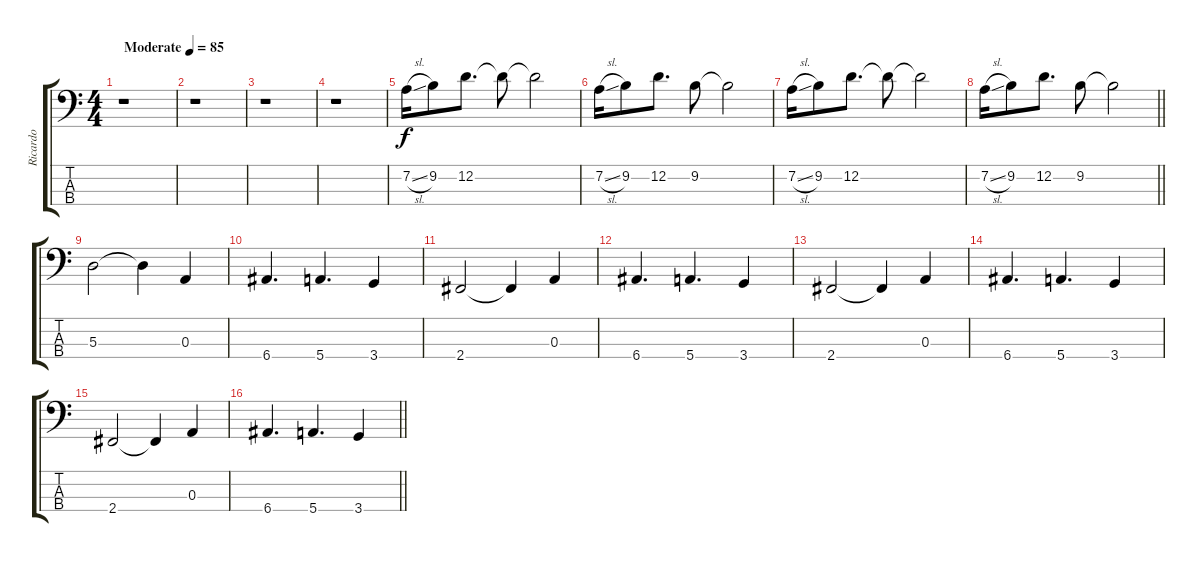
\track ("Ricardo" "Ricardo") {instrument electricbassfinger}
\staff {score tabs}
\tuning (G2 D2 A1 E1) {hide}
\ts (4 4)
\tempo (85 "Moderate")
\clef f4
\ks c
r.1{dy f instrument electricbassfinger} |
r.1 |
r.1 |
r.1 |
7.2{sl}.16 9.2.8 12.2.8{d} 12.2{t}.8 12.2{t}.2 |
7.2{sl}.16 9.2.8 12.2.8{d} 9.2.8 9.2{t}.2 |
7.2{sl}.16 9.2.8 12.2.8{d} 12.2{t}.8 12.2{t}.2 |
\barLineRight lightlight
7.2{sl}.16 9.2.8 12.2.8{d} 9.2.8 9.2{t}.2 |
5.3.2 5.3{t}.4 0.3.4 |
6.4.4{d} 5.4.4{d} 3.4.4 |
2.4.2 2.4{t}.4 0.3.4 |
6.4.4{d} 5.4.4{d} 3.4.4 |
2.4.2 2.4{t}.4 0.3.4 |
6.4.4{d} 5.4.4{d} 3.4.4 |
2.4.2 2.4{t}.4 0.3.4 |
\barLineRight lightlight
6.4.4{d} 5.4.4{d} 3.4.4
